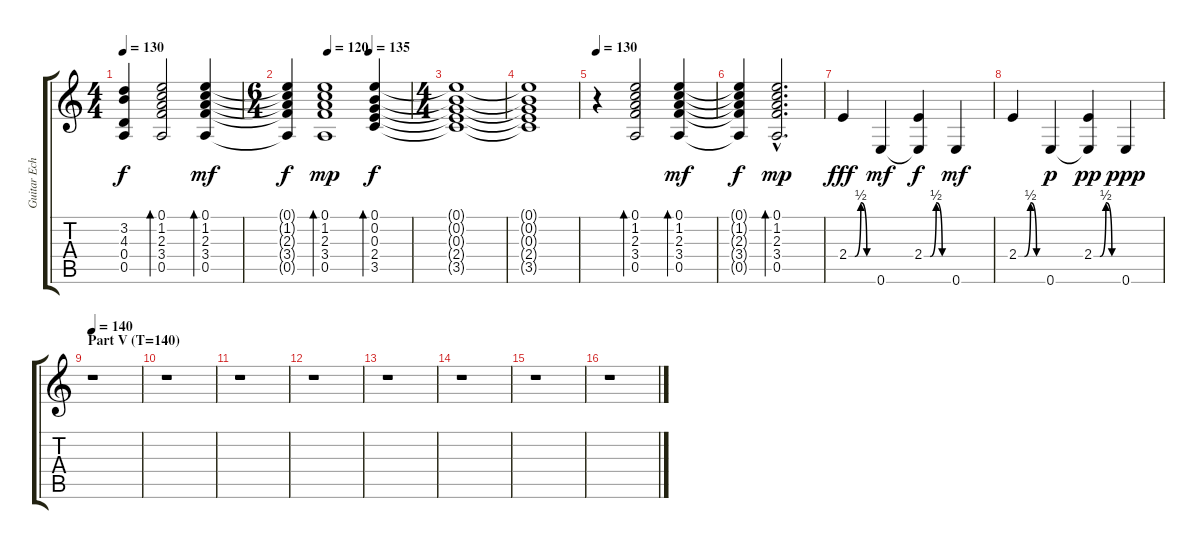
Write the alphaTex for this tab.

\track ("Guitar Echo Left" "Guitar Ech") {instrument acousticguitarsteel}
\staff {score tabs}
\tuning (E4 B3 G3 D3 A2 E2) {hide}
\ts (4 4)
\tempo 130
\clef g2
\ks c
(3.2{t} 4.3{t} 0.4{t} 0.5{t}).4{dy f} (0.1 1.2 2.3 3.4 0.5).2{bd 240} (0.1 1.2 2.3 3.4 0.5).4{bd 240 dy mf} |
\ts (6 4)
\tempo (120 0.3333333333333333)
\tempo (135 0.6666666666666666)
(0.1{t} 1.2{t} 2.3{t} 3.4{t} 0.5{t}).4{dy f} (0.1 1.2 2.3 3.4 0.5).1{bd 240 dy mp} (0.1 0.2 0.3 2.4 3.5).4{bd 240 dy f} |
\ts (4 4)
(0.1{t} 0.2{t} 0.3{t} 2.4{t} 3.5{t}).1 |
(0.1{t} 0.2{t} 0.3{t} 2.4{t} 3.5{t}).1 |
\tempo 130
r.4 (0.1 1.2 2.3 3.4 0.5).2{bd 240} (0.1 1.2 2.3 3.4 0.5).4{bd 240 dy mf} |
(0.1{t} 1.2{t} 2.3{t} 3.4{t} 0.5{t}).4{dy f} (0.1{hac} 1.2{hac} 2.3{hac} 3.4{hac} 0.5{hac}).2{d bd 240 dy mp} |
2.4{be (custom 0 0 15 0 30 2 45 0 60 0)}.4{dy fff} 0.6.4{dy mf} (2.4{be (custom 0 0 15 0 30 2 45 0 60 0)} 0.6{t}).4{dy f} 0.6.4{dy mf} |
2.4{be (custom 0 0 15 0 30 2 45 0 60 0)}.4 0.6.4{dy p} (2.4{be (custom 0 0 15 0 30 2 45 0 60 0)} 0.6{t}).4{dy pp} 0.6.4{dy ppp} |
\section ("" "Part V (T=140)")
\tempo 140
r.1{volume 12 balance 0 instrument acousticguitarsteel} |
r.1 |
r.1 |
r.1 |
r.1 |
r.1 |
r.1 |
r.1
